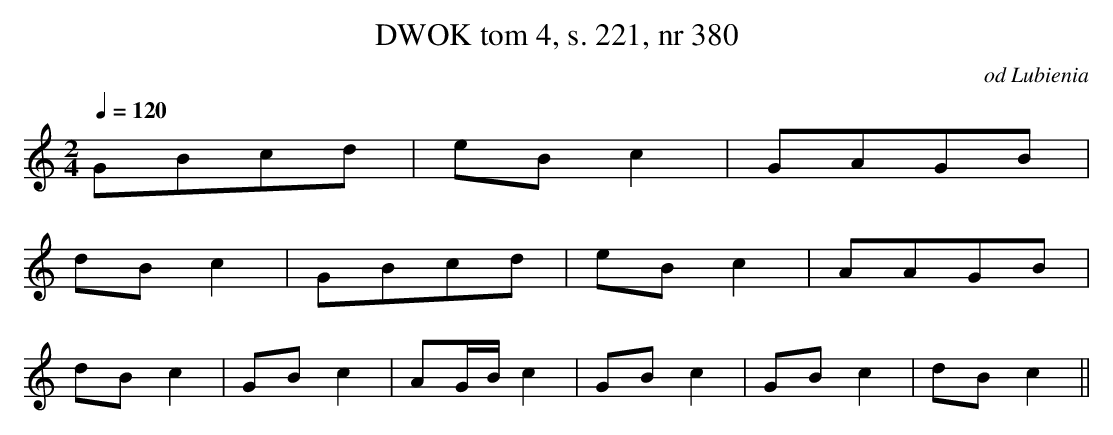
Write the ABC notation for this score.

X:1
T: DWOK tom 4, s. 221, nr 380
O:od Lubienia
L:1/8
M:2/4
K:C
Q:1/4=120
GBcd|eBc2|GAGB|
dBc2|GBcd|eBc2|AAGB|
dBc2|GBc2|AG/B/c2|GBc2|GBc2|dBc2||
